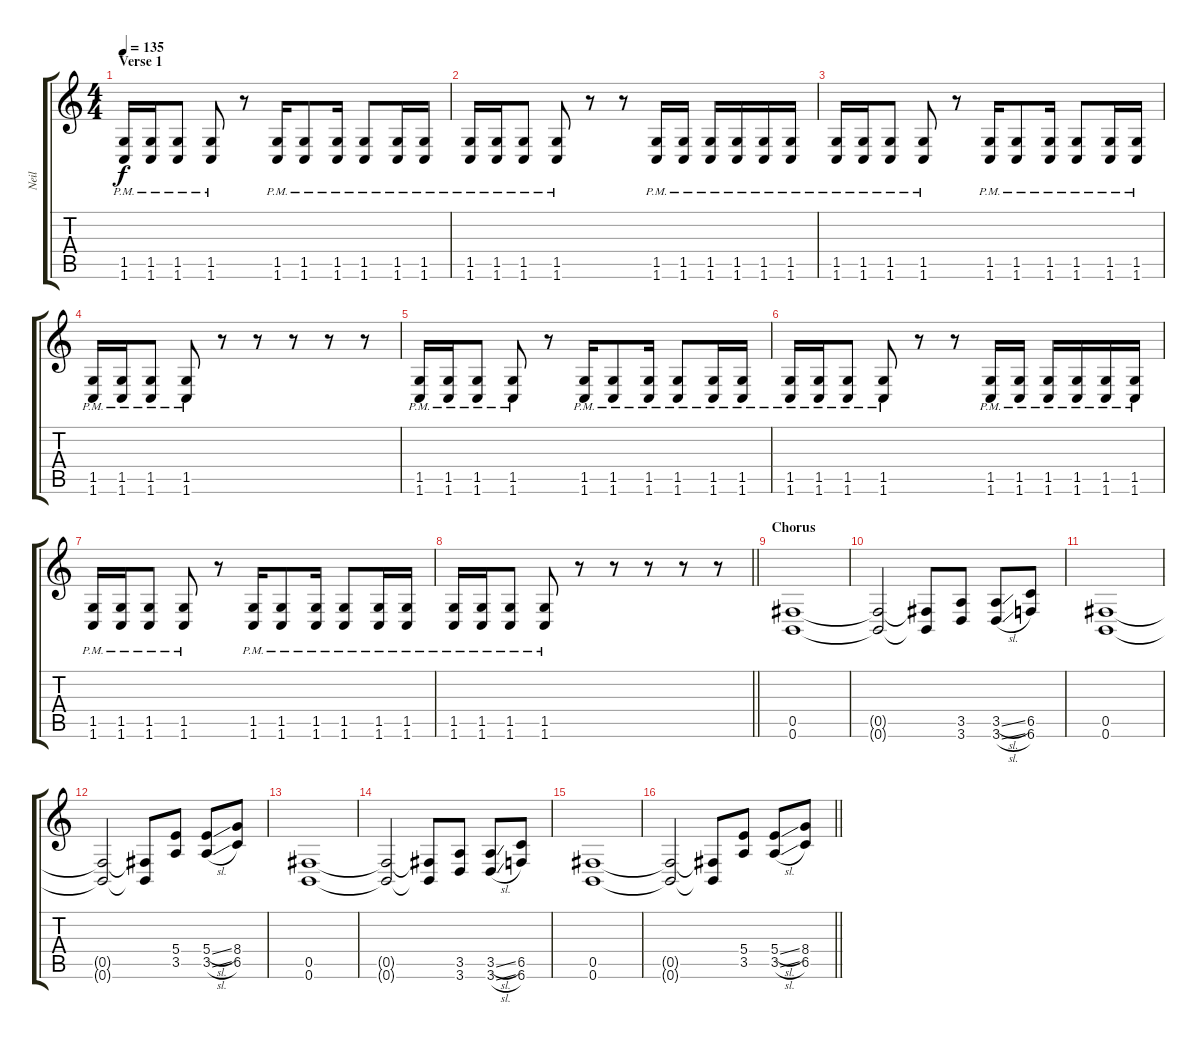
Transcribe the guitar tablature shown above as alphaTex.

\track ("Neil" "Neil") {instrument distortionguitar}
\staff {score tabs}
\tuning (Db4 Ab3 E3 B2 Gb2 B1) {hide}
\ts (4 4)
\section ("" "Verse 1")
\tempo 135
\clef g2
\ks c
(1.5{pm} 1.6{pm}).16{dy f} (1.5{pm} 1.6{pm}).16 (1.5{pm} 1.6{pm}).8 (1.5{pm} 1.6{pm}).8 r.8 (1.5{pm} 1.6{pm}).16 (1.5{pm} 1.6{pm}).8 (1.5{pm} 1.6{pm}).16 (1.5{pm} 1.6{pm}).8 (1.5{pm} 1.6{pm}).16 (1.5{pm} 1.6{pm}).16 |
(1.5{pm} 1.6{pm}).16 (1.5{pm} 1.6{pm}).16 (1.5{pm} 1.6{pm}).8 (1.5{pm} 1.6{pm}).8 r.8 r.8 (1.5{pm} 1.6{pm}).16 (1.5{pm} 1.6{pm}).16 (1.5{pm} 1.6{pm}).16 (1.5{pm} 1.6{pm}).16 (1.5{pm} 1.6{pm}).16 (1.5{pm} 1.6{pm}).16 |
(1.5{pm} 1.6{pm}).16 (1.5{pm} 1.6{pm}).16 (1.5{pm} 1.6{pm}).8 (1.5{pm} 1.6{pm}).8 r.8 (1.5{pm} 1.6{pm}).16 (1.5{pm} 1.6{pm}).8 (1.5{pm} 1.6{pm}).16 (1.5{pm} 1.6{pm}).8 (1.5{pm} 1.6{pm}).16 (1.5{pm} 1.6{pm}).16 |
(1.5{pm} 1.6{pm}).16 (1.5{pm} 1.6{pm}).16 (1.5{pm} 1.6{pm}).8 (1.5{pm} 1.6{pm}).8 r.8 r.8 r.8 r.8 r.8 |
(1.5{pm} 1.6{pm}).16 (1.5{pm} 1.6{pm}).16 (1.5{pm} 1.6{pm}).8 (1.5{pm} 1.6{pm}).8 r.8 (1.5{pm} 1.6{pm}).16 (1.5{pm} 1.6{pm}).8 (1.5{pm} 1.6{pm}).16 (1.5{pm} 1.6{pm}).8 (1.5{pm} 1.6{pm}).16 (1.5{pm} 1.6{pm}).16 |
(1.5{pm} 1.6{pm}).16 (1.5{pm} 1.6{pm}).16 (1.5{pm} 1.6{pm}).8 (1.5{pm} 1.6{pm}).8 r.8 r.8 (1.5{pm} 1.6{pm}).16 (1.5{pm} 1.6{pm}).16 (1.5{pm} 1.6{pm}).16 (1.5{pm} 1.6{pm}).16 (1.5{pm} 1.6{pm}).16 (1.5{pm} 1.6{pm}).16 |
(1.5{pm} 1.6{pm}).16 (1.5{pm} 1.6{pm}).16 (1.5{pm} 1.6{pm}).8 (1.5{pm} 1.6{pm}).8 r.8 (1.5{pm} 1.6{pm}).16 (1.5{pm} 1.6{pm}).8 (1.5{pm} 1.6{pm}).16 (1.5{pm} 1.6{pm}).8 (1.5{pm} 1.6{pm}).16 (1.5{pm} 1.6{pm}).16 |
\barLineRight lightlight
(1.5{pm} 1.6{pm}).16 (1.5{pm} 1.6{pm}).16 (1.5{pm} 1.6{pm}).8 (1.5{pm} 1.6{pm}).8 r.8 r.8 r.8 r.8 r.8 |
\section ("" "Chorus")
(0.5 0.6).1 |
(0.5{t} 0.6{t}).2 (0.5{t} 0.6{t}).8 (3.5 3.6).8 (3.5{sl} 3.6{sl}).8 (6.5 6.6).8 |
(0.5 0.6).1 |
(0.5{t} 0.6{t}).2 (0.5{t} 0.6{t}).8 (5.4 3.5).8 (5.4{sl} 3.5{sl}).8 (8.4 6.5).8 |
(0.5 0.6).1 |
(0.5{t} 0.6{t}).2 (0.5{t} 0.6{t}).8 (3.5 3.6).8 (3.5{sl} 3.6{sl}).8 (6.5 6.6).8 |
(0.5 0.6).1 |
\barLineRight lightlight
(0.5{t} 0.6{t}).2 (0.5{t} 0.6{t}).8 (5.4 3.5).8 (5.4{sl} 3.5{sl}).8 (8.4 6.5).8
